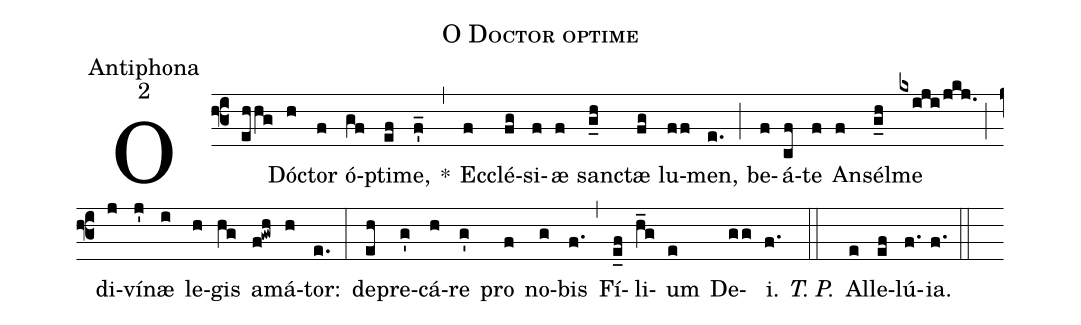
name:O Doctor optime;
office-part:Antiphona;
mode:2;
%%
(f3) O(ehhg) Dó(h)ctor(f) ó(gf)pti(ef)me,(f'_) *(,) Ec(f)clé(fg)si(f)æ(f) san(g_h)ctæ(fg) lu(ff)men,(e.) (;) be(f)á(cf)te(f) An(f)sél(g_h)me(kxiji/jkj.) (;) di(j)ví(j')næ(i) le(h)gis(hg) a(f!gwh)má(h)tor:(e.) (:) de(eh)pre(g')cá(h)re(g') pro(f) no(g)bis(f.) (,) Fí(e_f)li(h_g)um(e) De(gg)i.(f.) <i>T. P.</i>(::) Al(e)le(ef)lú(f.){ia}.(f.) (::)
